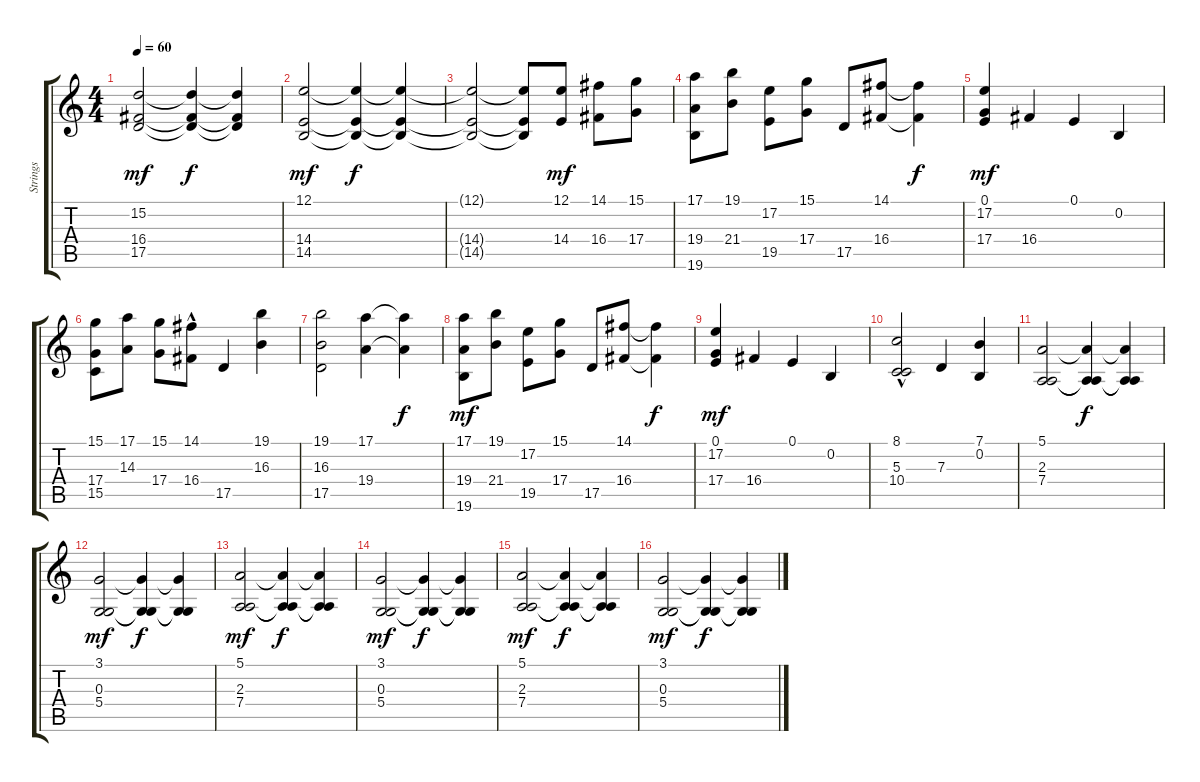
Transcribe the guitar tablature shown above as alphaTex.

\track ("Strings" "Strings") {instrument stringensemble2}
\staff {score tabs}
\tuning (E4 B3 G3 D3 A2 E2) {hide}
\ts (4 4)
\tempo 60
\clef g2
\ks c
(15.2 16.4 17.5).2{dy mf} (15.2{t} 16.4{t} 17.5{t}).4{dy f} (15.2{t} 16.4{t} 17.5{t}).4 |
(12.1 14.4 14.5).2{dy mf} (12.1{t} 14.4{t} 14.5{t}).4{dy f} (12.1{t} 14.4{t} 14.5{t}).4 |
(12.1{t} 14.4{t} 14.5{t}).2 (12.1{t} 14.4{t} 14.5{t}).8 (12.1 14.4).8{dy mf} (14.1 16.4).8 (15.1 17.4).8 |
(17.1 19.4 19.6).8 (19.1 21.4).8 (17.2 19.5).8 (15.1 17.4).8 17.5.8 (14.1 16.4).8 (14.1{t} 16.4{t}).4{dy f} |
(0.1 17.2 17.4).4{dy mf} 16.4.4 0.1.4 0.2.4 |
(15.1 17.4 15.5).8 (17.1 14.3).8 (15.1 17.4).8 (14.1{hac} 16.4{hac}).8 17.5.4 (19.1 16.3).4 |
(19.1 16.3 17.5).2 (17.1 19.4).4 (17.1{t} 19.4{t}).4{dy f} |
(17.1 19.4 19.6).8{dy mf} (19.1 21.4).8 (17.2 19.5).8 (15.1 17.4).8 17.5.8 (14.1 16.4).8 (14.1{t} 16.4{t}).4{dy f} |
(0.1 17.2 17.4).4{dy mf} 16.4.4 0.1.4 0.2.4 |
(8.1{hac} 5.3{hac} 10.4{hac}).2 7.3.4 (7.1 0.2).4 |
(5.1 2.3 7.4).2 (5.1{t} 2.3{t} 7.4{t}).4{dy f} (5.1{t} 2.3{t} 7.4{t}).4 |
(3.1 0.3 5.4).2{dy mf} (3.1{t} 0.3{t} 5.4{t}).4{dy f} (3.1{t} 0.3{t} 5.4{t}).4 |
(5.1 2.3 7.4).2{dy mf} (5.1{t} 2.3{t} 7.4{t}).4{dy f} (5.1{t} 2.3{t} 7.4{t}).4 |
(3.1 0.3 5.4).2{dy mf} (3.1{t} 0.3{t} 5.4{t}).4{dy f} (3.1{t} 0.3{t} 5.4{t}).4 |
(5.1 2.3 7.4).2{dy mf} (5.1{t} 2.3{t} 7.4{t}).4{dy f} (5.1{t} 2.3{t} 7.4{t}).4 |
(3.1 0.3 5.4).2{dy mf} (3.1{t} 0.3{t} 5.4{t}).4{dy f} (3.1{t} 0.3{t} 5.4{t}).4
